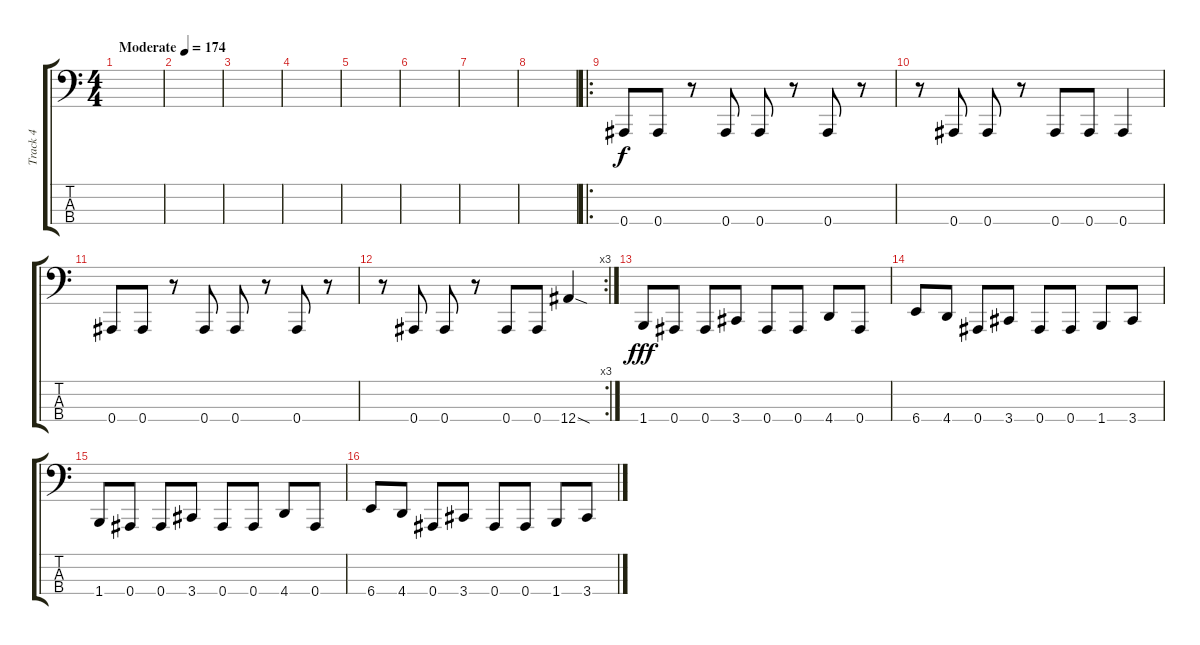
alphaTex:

\track ("Track 4" "Track 4") {instrument slapbass2}
\staff {score tabs}
\tuning (Eb2 Bb1 F1 Bb0) {hide}
\ts (4 4)
\tempo (174 "Moderate")
\clef f4
\ks c
|
|
|
|
|
|
|
|
\ro
0.4.8 0.4.8 r.8 0.4.8 0.4.8 r.8 0.4.8 r.8 |
r.8 0.4.8 0.4.8 r.8 0.4.8 0.4.8 0.4.4 |
0.4.8 0.4.8 r.8 0.4.8 0.4.8 r.8 0.4.8 r.8 |
\rc 3
r.8 0.4.8 0.4.8 r.8 0.4.8 0.4.8 12.4{sod}.4 |
1.4.8{dy fff} 0.4.8 0.4.8 3.4.8 0.4.8 0.4.8 4.4.8 0.4.8 |
6.4.8 4.4.8 0.4.8 3.4.8 0.4.8 0.4.8 1.4.8 3.4.8 |
1.4.8 0.4.8 0.4.8 3.4.8 0.4.8 0.4.8 4.4.8 0.4.8 |
6.4.8 4.4.8 0.4.8 3.4.8 0.4.8 0.4.8 1.4.8 3.4.8
